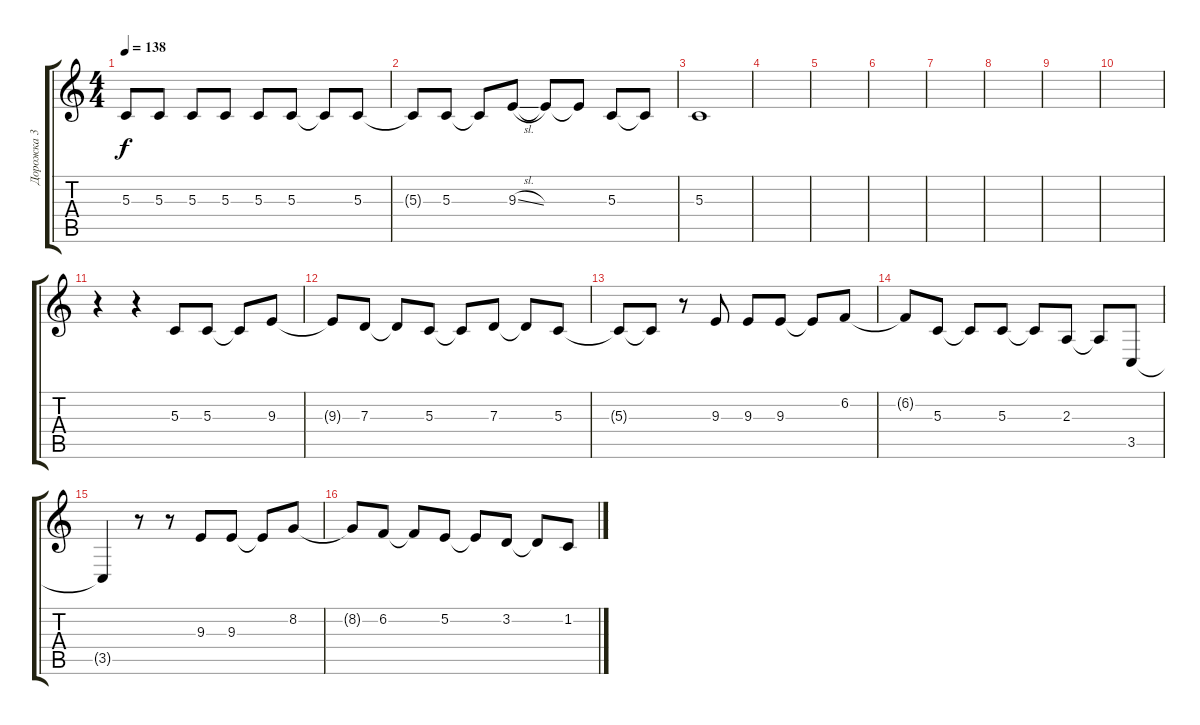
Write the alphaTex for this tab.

\track ("Дорожка 3" "Дорожка 3") {instrument electricgrandpiano}
\staff {score tabs}
\tuning (E4 B3 G3 D3 A2 E2) {hide}
\ts (4 4)
\tempo 138
\clef g2
\ks c
5.3.8{dy f} 5.3.8 5.3.8 5.3.8 5.3.8 5.3.8 5.3{t}.8 5.3.8 |
5.3{t}.8 5.3.8 5.3{t}.8 9.3{sl}.8 9.3{t}.8 9.3{t}.8 5.3.8 5.3{t}.8 |
5.3.1 |
|
|
|
|
|
|
|
r.4 r.4 5.3.8 5.3.8 5.3{t}.8 9.3.8 |
9.3{t}.8 7.3.8 7.3{t}.8 5.3.8 5.3{t}.8 7.3.8 7.3{t}.8 5.3.8 |
5.3{t}.8 5.3{t}.8 r.8 9.3.8 9.3.8 9.3.8 9.3{t}.8 6.2.8 |
6.2{t}.8 5.3.8 5.3{t}.8 5.3.8 5.3{t}.8 2.3.8 2.3{t}.8 3.5.8 |
3.5{t}.4 r.8 r.8 9.3.8 9.3.8 9.3{t}.8 8.2.8 |
8.2{t}.8 6.2.8 6.2{t}.8 5.2.8 5.2{t}.8 3.2.8 3.2{t}.8 1.2.8
